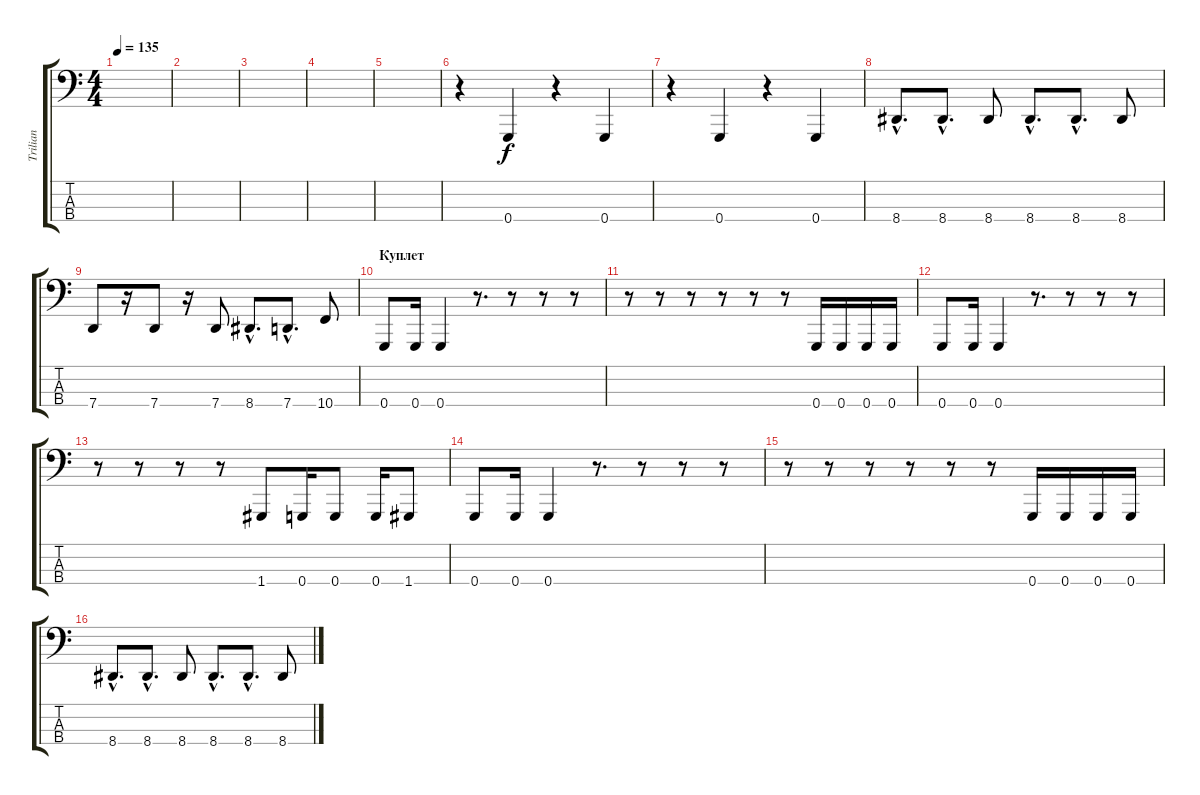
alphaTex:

\track ("Trilian" "Trilian") {instrument electricbasspick}
\staff {score tabs}
\tuning (C2 G1 D1 G0) {hide}
\ts (4 4)
\tempo 135
\clef f4
\ks c
|
|
|
|
|
r.4 0.4.4 r.4 0.4.4 |
r.4 0.4.4 r.4 0.4.4 |
8.4{hac}.8{d} 8.4{hac}.8{d} 8.4.8 8.4{hac}.8{d} 8.4{hac}.8{d} 8.4.8 |
7.4.8 r.16 7.4.8 r.16 7.4.8 8.4{hac}.8{d} 7.4{hac}.8{d} 10.4.8 |
\section ("" "Куплет")
0.4.8 0.4.16 0.4.4 r.8{d} r.8 r.8 r.8 |
r.8 r.8 r.8 r.8 r.8 r.8 0.4.16 0.4.16 0.4.16 0.4.16 |
0.4.8 0.4.16 0.4.4 r.8{d} r.8 r.8 r.8 |
r.8 r.8 r.8 r.8 1.4.8 0.4.16 0.4.8 0.4.16 1.4.8 |
0.4.8 0.4.16 0.4.4 r.8{d} r.8 r.8 r.8 |
r.8 r.8 r.8 r.8 r.8 r.8 0.4.16 0.4.16 0.4.16 0.4.16 |
8.4{hac}.8{d} 8.4{hac}.8{d} 8.4.8 8.4{hac}.8{d} 8.4{hac}.8{d} 8.4.8
